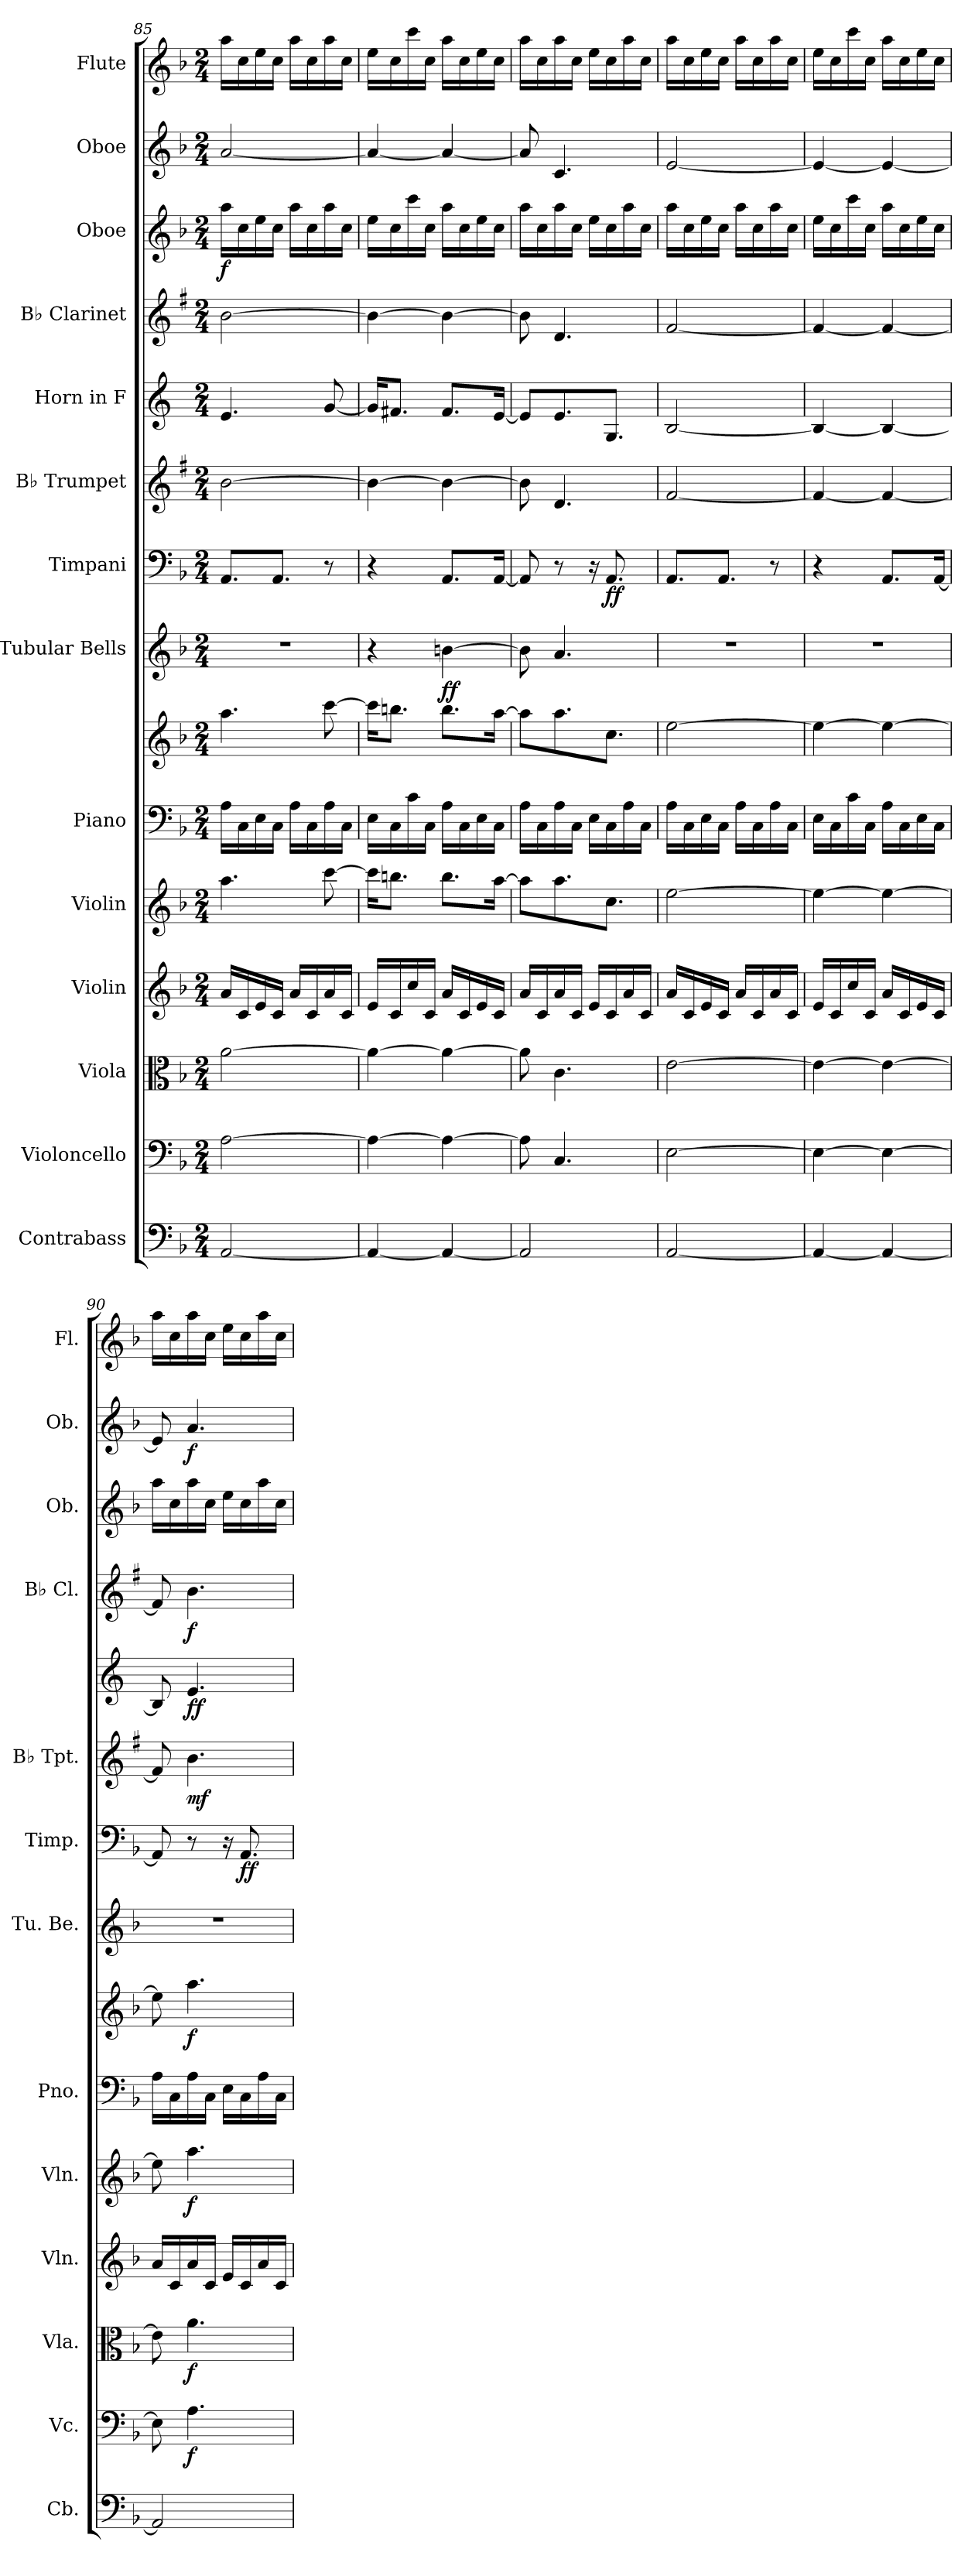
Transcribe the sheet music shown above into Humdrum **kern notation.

**kern	**kern	**dynam	**kern	**dynam	**kern	**kern	**dynam	**kern	**kern	**dynam	**kern	**dynam	**kern	**dynam	**kern	**dynam	**kern	**dynam	**kern	**dynam	**kern	**dynam	**kern	**dynam	**kern
*part14	*part13	*part13	*part12	*part12	*part11	*part10	*part10	*part9	*part9	*part9	*part8	*part8	*part7	*part7	*part6	*part6	*part5	*part5	*part4	*part4	*part3	*part3	*part2	*part2	*part1
*staff15	*staff14	*staff14	*staff13	*staff13	*staff12	*staff11	*staff11	*staff10	*staff9	*staff9/10	*staff8	*staff8	*staff7	*staff7	*staff6	*staff6	*staff5	*staff5	*staff4	*staff4	*staff3	*staff3	*staff2	*staff2	*staff1
*I"Contrabass	*I"Violoncello	*	*I"Viola	*	*I"Violin	*I"Violin	*	*I"Piano	*	*	*I"Tubular Bells	*	*I"Timpani	*	*I"B♭ Trumpet	*	*I"Horn in F	*	*I"B♭ Clarinet	*	*I"Oboe	*	*I"Oboe	*	*I"Flute
*I'Cb.	*I'Vc.	*	*I'Vla.	*	*I'Vln.	*I'Vln.	*	*I'Pno.	*	*	*I'Tu. Be.	*	*I'Timp.	*	*I'B♭ Tpt.	*	*	*	*I'B♭ Cl.	*	*I'Ob.	*	*I'Ob.	*	*I'Fl.
!!LO:PB:g=z
*clefF4	*clefF4	*	*clefC3	*	*clefG2	*clefG2	*	*clefF4	*clefG2	*	*clefG2	*	*clefF4	*	*clefG2	*	*clefG2	*	*clefG2	*	*clefG2	*	*clefG2	*	*clefG2
*ITrd7c12	*	*	*	*	*	*	*	*	*	*	*	*	*	*	*ITrd1c2	*	*ITrd4c7	*	*ITrd1c2	*	*	*	*	*	*
*k[b-]	*k[b-]	*	*k[b-]	*	*k[b-]	*k[b-]	*	*k[b-]	*k[b-]	*	*k[b-]	*	*k[b-]	*	*k[b-]	*	*k[b-]	*	*k[b-]	*	*k[b-]	*	*k[b-]	*	*k[b-]
*M2/4	*M2/4	*	*M2/4	*	*M2/4	*M2/4	*	*M2/4	*M2/4	*	*M2/4	*	*M2/4	*	*M2/4	*	*M2/4	*	*M2/4	*	*M2/4	*	*M2/4	*	*M2/4
=85	=85	=85	=85	=85	=85	=85	=85	=85	=85	=85	=85	=85	=85	=85	=85	=85	=85	=85	=85	=85	=85	=85	=85	=85	=85
!	!	!	!	!	!	!	!	!	!	!	!	!	!	!	!	!	!	!	!	!	!	!LO:DY:b	!	!	!
[2AAA/	[2A\	.	[2a\	.	16a/LL	4.aa\	.	16A\LL	4.aa\	.	2r	.	8.AA/L	.	[2a\	.	4.A/	.	[2a\	.	16aa\LL	f	[2a/	.	16aa\LL
.	.	.	.	.	16c/	.	.	16C\	.	.	.	.	.	.	.	.	.	.	.	.	16cc\	.	.	.	16cc\
.	.	.	.	.	16e/	.	.	16E\	.	.	.	.	.	.	.	.	.	.	.	.	16ee\	.	.	.	16ee\
.	.	.	.	.	16c/JJ	.	.	16C\JJ	.	.	.	.	8.AA/J	.	.	.	.	.	.	.	16cc\JJ	.	.	.	16cc\JJ
.	.	.	.	.	16a/LL	.	.	16A\LL	.	.	.	.	.	.	.	.	.	.	.	.	16aa\LL	.	.	.	16aa\LL
.	.	.	.	.	16c/	.	.	16C\	.	.	.	.	.	.	.	.	.	.	.	.	16cc\	.	.	.	16cc\
.	.	.	.	.	16a/	[8ccc\	.	16A\	[8ccc\	.	.	.	8r	.	.	.	[8c/	.	.	.	16aa\	.	.	.	16aa\
.	.	.	.	.	16c/JJ	.	.	16C\JJ	.	.	.	.	.	.	.	.	.	.	.	.	16cc\JJ	.	.	.	16cc\JJ
=86	=86	=86	=86	=86	=86	=86	=86	=86	=86	=86	=86	=86	=86	=86	=86	=86	=86	=86	=86	=86	=86	=86	=86	=86	=86
4AAA/_	4A\_	.	4a\_	.	16e/LL	16ccc\KL]	.	16E\LL	16ccc\KL]	.	4r	.	4r	.	4a\_	.	16c/KL]	.	4a\_	.	16ee\LL	.	4a/_	.	16ee\LL
.	.	.	.	.	16c/	8.bbn\J	.	16C\	8.bbn\J	.	.	.	.	.	.	.	8.Bn/J	.	.	.	16cc\	.	.	.	16cc\
.	.	.	.	.	16cc/	.	.	16c\	.	.	.	.	.	.	.	.	.	.	.	.	16ccc\	.	.	.	16ccc\
.	.	.	.	.	16c/JJ	.	.	16C\JJ	.	.	.	.	.	.	.	.	.	.	.	.	16cc\JJ	.	.	.	16cc\JJ
!	!	!	!	!	!	!	!	!	!	!	!	!LO:DY:b	!	!	!	!	!	!	!	!	!	!	!	!	!
4AAA/_	4A\_	.	4a\_	.	16a/LL	8.bb\L	.	16A\LL	8.bb\L	.	[4bn\	ff	8.AA/L	.	4a\_	.	8.B/L	.	4a\_	.	16aa\LL	.	4a/_	.	16aa\LL
.	.	.	.	.	16c/	.	.	16C\	.	.	.	.	.	.	.	.	.	.	.	.	16cc\	.	.	.	16cc\
.	.	.	.	.	16e/	.	.	16E\	.	.	.	.	.	.	.	.	.	.	.	.	16ee\	.	.	.	16ee\
.	.	.	.	.	16c/JJ	[16aa\Jk	.	16C\JJ	[16aa\Jk	.	.	.	[16AA/Jk	.	.	.	[16A/Jk	.	.	.	16cc\JJ	.	.	.	16cc\JJ
=87	=87	=87	=87	=87	=87	=87	=87	=87	=87	=87	=87	=87	=87	=87	=87	=87	=87	=87	=87	=87	=87	=87	=87	=87	=87
2AAA/]	8A\]	.	8a\]	.	16a/LL	8aa\L]	.	16A\LL	8aa\L]	.	8b\]	.	8AA/]	.	8a\]	.	8A/L]	.	8a\]	.	16aa\LL	.	8a/]	.	16aa\LL
.	.	.	.	.	16c/	.	.	16C\	.	.	.	.	.	.	.	.	.	.	.	.	16cc\	.	.	.	16cc\
.	4.C/	.	4.c\	.	16a/	8.aa\	.	16A\	8.aa\	.	4.a/	.	8r	.	4.c/	.	8.A/	.	4.c/	.	16aa\	.	4.c/	.	16aa\
.	.	.	.	.	16c/JJ	.	.	16C\JJ	.	.	.	.	.	.	.	.	.	.	.	.	16cc\JJ	.	.	.	16cc\JJ
.	.	.	.	.	16e/LL	.	.	16E\LL	.	.	.	.	16r	.	.	.	.	.	.	.	16ee\LL	.	.	.	16ee\LL
!	!	!	!	!	!	!	!	!	!	!	!	!	!	!LO:DY:b	!	!	!	!	!	!	!	!	!	!	!
.	.	.	.	.	16c/	8.cc\J	.	16C\	8.cc\J	.	.	.	8.AA/	ff	.	.	8.C/J	.	.	.	16cc\	.	.	.	16cc\
.	.	.	.	.	16a/	.	.	16A\	.	.	.	.	.	.	.	.	.	.	.	.	16aa\	.	.	.	16aa\
.	.	.	.	.	16c/JJ	.	.	16C\JJ	.	.	.	.	.	.	.	.	.	.	.	.	16cc\JJ	.	.	.	16cc\JJ
=88	=88	=88	=88	=88	=88	=88	=88	=88	=88	=88	=88	=88	=88	=88	=88	=88	=88	=88	=88	=88	=88	=88	=88	=88	=88
[2AAA/	[2E\	.	[2e\	.	16a/LL	[2ee\	.	16A\LL	[2ee\	.	2r	.	8.AA/L	.	[2e/	.	[2E/	.	[2e/	.	16aa\LL	.	[2e/	.	16aa\LL
.	.	.	.	.	16c/	.	.	16C\	.	.	.	.	.	.	.	.	.	.	.	.	16cc\	.	.	.	16cc\
.	.	.	.	.	16e/	.	.	16E\	.	.	.	.	.	.	.	.	.	.	.	.	16ee\	.	.	.	16ee\
.	.	.	.	.	16c/JJ	.	.	16C\JJ	.	.	.	.	8.AA/J	.	.	.	.	.	.	.	16cc\JJ	.	.	.	16cc\JJ
.	.	.	.	.	16a/LL	.	.	16A\LL	.	.	.	.	.	.	.	.	.	.	.	.	16aa\LL	.	.	.	16aa\LL
.	.	.	.	.	16c/	.	.	16C\	.	.	.	.	.	.	.	.	.	.	.	.	16cc\	.	.	.	16cc\
.	.	.	.	.	16a/	.	.	16A\	.	.	.	.	8r	.	.	.	.	.	.	.	16aa\	.	.	.	16aa\
.	.	.	.	.	16c/JJ	.	.	16C\JJ	.	.	.	.	.	.	.	.	.	.	.	.	16cc\JJ	.	.	.	16cc\JJ
=89	=89	=89	=89	=89	=89	=89	=89	=89	=89	=89	=89	=89	=89	=89	=89	=89	=89	=89	=89	=89	=89	=89	=89	=89	=89
4AAA/_	4E\_	.	4e\_	.	16e/LL	4ee\_	.	16E\LL	4ee\_	.	2r	.	4r	.	4e/_	.	4E/_	.	4e/_	.	16ee\LL	.	4e/_	.	16ee\LL
.	.	.	.	.	16c/	.	.	16C\	.	.	.	.	.	.	.	.	.	.	.	.	16cc\	.	.	.	16cc\
.	.	.	.	.	16cc/	.	.	16c\	.	.	.	.	.	.	.	.	.	.	.	.	16ccc\	.	.	.	16ccc\
.	.	.	.	.	16c/JJ	.	.	16C\JJ	.	.	.	.	.	.	.	.	.	.	.	.	16cc\JJ	.	.	.	16cc\JJ
4AAA/_	4E\_	.	4e\_	.	16a/LL	4ee\_	.	16A\LL	4ee\_	.	.	.	8.AA/L	.	4e/_	.	4E/_	.	4e/_	.	16aa\LL	.	4e/_	.	16aa\LL
.	.	.	.	.	16c/	.	.	16C\	.	.	.	.	.	.	.	.	.	.	.	.	16cc\	.	.	.	16cc\
.	.	.	.	.	16e/	.	.	16E\	.	.	.	.	.	.	.	.	.	.	.	.	16ee\	.	.	.	16ee\
.	.	.	.	.	16c/JJ	.	.	16C\JJ	.	.	.	.	[16AA/Jk	.	.	.	.	.	.	.	16cc\JJ	.	.	.	16cc\JJ
=90	=90	=90	=90	=90	=90	=90	=90	=90	=90	=90	=90	=90	=90	=90	=90	=90	=90	=90	=90	=90	=90	=90	=90	=90	=90
2AAA/]	8E\]	.	8e\]	.	16a/LL	8ee\]	.	16A\LL	8ee\]	.	2r	.	8AA/]	.	8e/]	.	8E/]	.	8e/]	.	16aa\LL	.	8e/]	.	16aa\LL
.	.	.	.	.	16c/	.	.	16C\	.	.	.	.	.	.	.	.	.	.	.	.	16cc\	.	.	.	16cc\
!	!	!LO:DY:b	!	!LO:DY:b	!	!	!LO:DY:b	!	!	!LO:DY:b	!	!	!	!	!	!LO:DY:b	!	!LO:DY:b	!	!	!	!	!	!	!
!	!	!	!	!	!	!	!	!	!	!	!	!	!	!	!	!	!	!LO:DY:n=1:b	!	!LO:DY:b	!	!	!	!LO:DY:b	!
.	4.A\	f	4.a\	f	16a/	4.aa\	f	16A\	4.aa\	f	.	.	8r	.	4.a\	mf	4.A/	f f	4.a\	f	16aa\	.	4.a/	f	16aa\
.	.	.	.	.	16c/JJ	.	.	16C\JJ	.	.	.	.	.	.	.	.	.	.	.	.	16cc\JJ	.	.	.	16cc\JJ
.	.	.	.	.	16e/LL	.	.	16E\LL	.	.	.	.	16r	.	.	.	.	.	.	.	16ee\LL	.	.	.	16ee\LL
!	!	!	!	!	!	!	!	!	!	!	!	!	!	!LO:DY:b	!	!	!	!	!	!	!	!	!	!	!
.	.	.	.	.	16c/	.	.	16C\	.	.	.	.	8.AA/	ff	.	.	.	.	.	.	16cc\	.	.	.	16cc\
.	.	.	.	.	16a/	.	.	16A\	.	.	.	.	.	.	.	.	.	.	.	.	16aa\	.	.	.	16aa\
.	.	.	.	.	16c/JJ	.	.	16C\JJ	.	.	.	.	.	.	.	.	.	.	.	.	16cc\JJ	.	.	.	16cc\JJ
=	=	=	=	=	=	=	=	=	=	=	=	=	=	=	=	=	=	=	=	=	=	=	=	=	=
*-	*-	*-	*-	*-	*-	*-	*-	*-	*-	*-	*-	*-	*-	*-	*-	*-	*-	*-	*-	*-	*-	*-	*-	*-	*-
